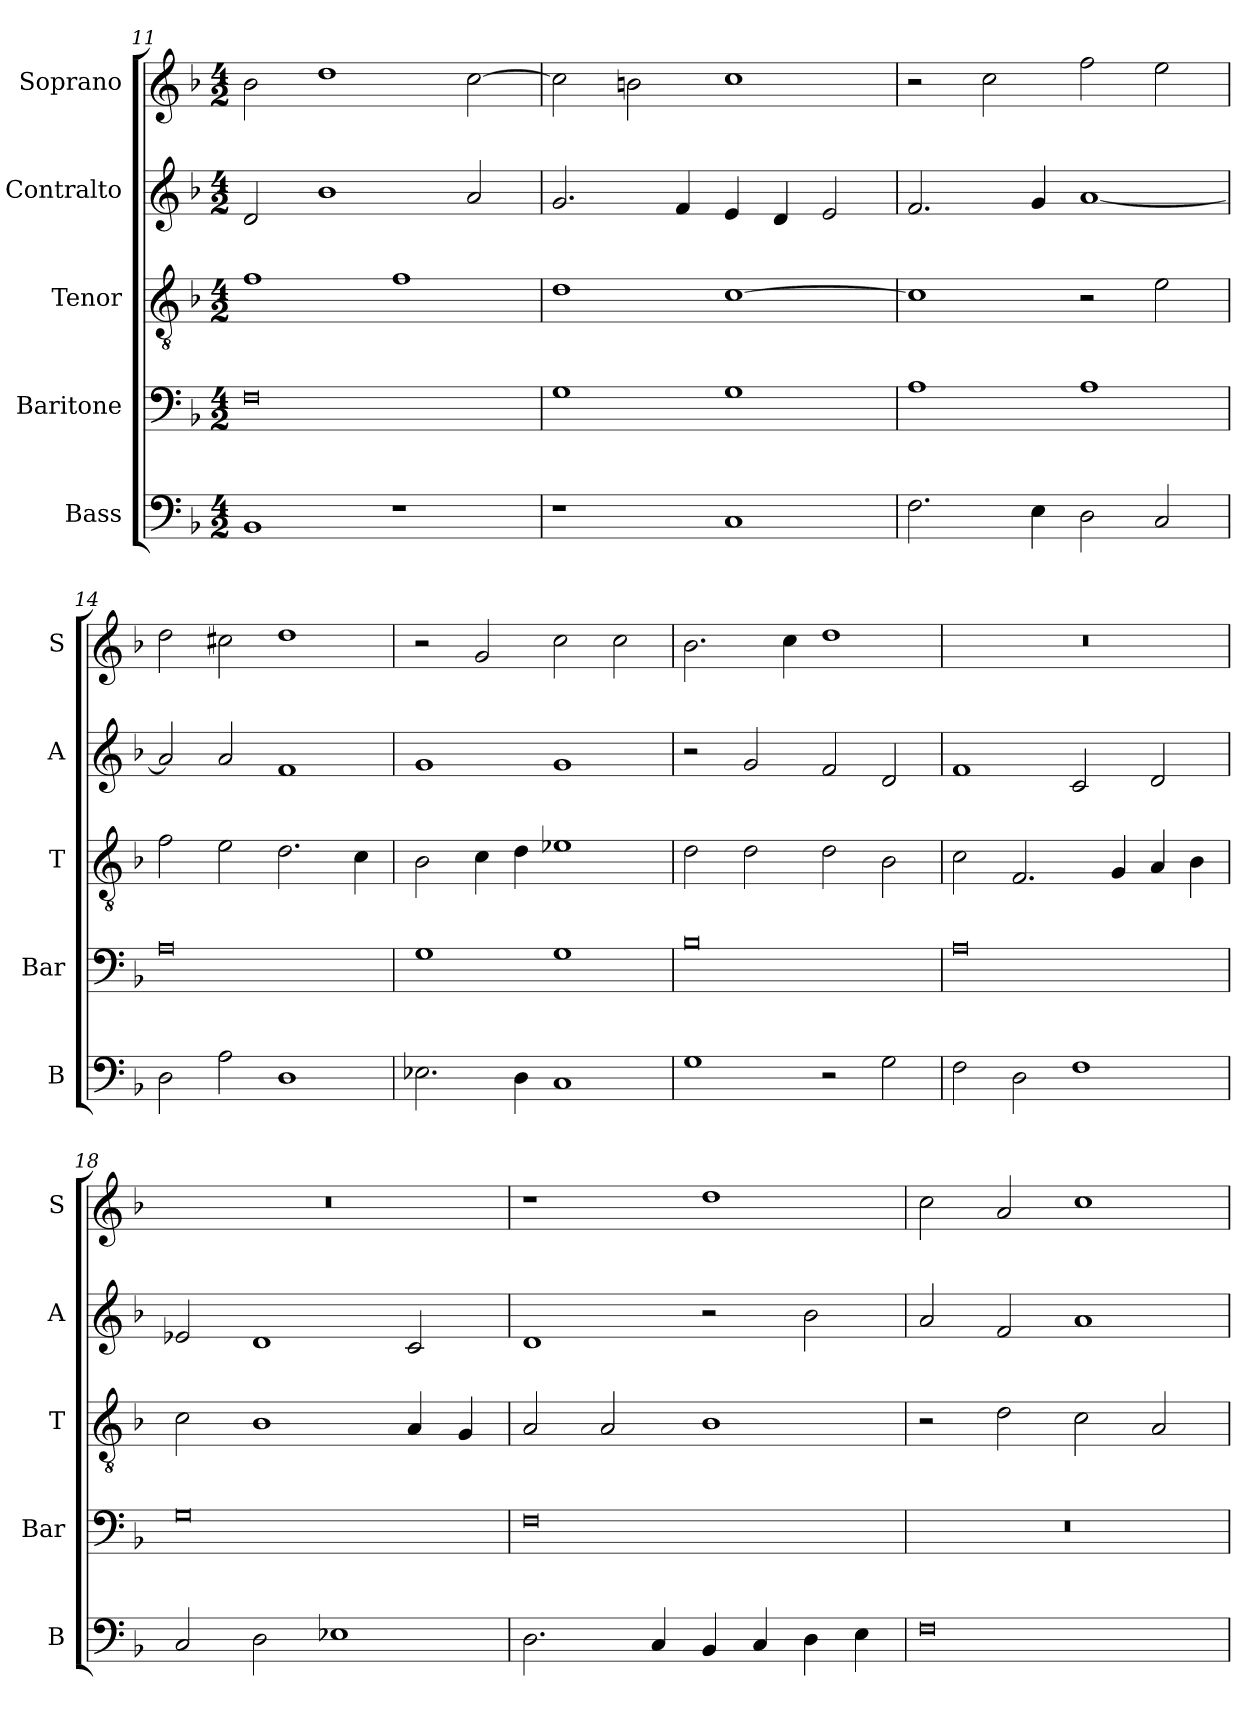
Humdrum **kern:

**kern	**kern	**kern	**kern	**kern
*part5	*part4	*part3	*part2	*part1
*staff5	*staff4	*staff3	*staff2	*staff1
*I"Bass	*I"Baritone	*I"Tenor	*I"Contralto	*I"Soprano
*I'B	*I'Bar	*I'T	*I'A	*I'S
*clefF4	*clefF4	*clefGv2	*clefG2	*clefG2
*k[b-]	*k[b-]	*k[b-]	*k[b-]	*k[b-]
*G:dor	*G:dor	*G:dor	*G:dor	*G:dor
*M4/2	*M4/2	*M4/2	*M4/2	*M4/2
=11	=11	=11	=11	=11
1BB-	0F	1f	2d	2b-
.	.	.	1b-	1dd
1r	.	1f	.	.
.	.	.	2a	[2cc
=12	=12	=12	=12	=12
1r	1G	1d	2.g	2cc]
.	.	.	.	2bn
.	.	.	4f	.
1C	1G	[1c	4e	1cc
.	.	.	4d	.
.	.	.	2e	.
=13	=13	=13	=13	=13
2.F	1A	1c]	2.f	2r
.	.	.	.	2cc
4E	.	.	4g	.
2D	1A	2r	[1a	2ff
2C	.	2e	.	2ee
=14	=14	=14	=14	=14
2D	0A	2f	2a]	2dd
2A	.	2e	2a	2cc#X
1D	.	2.d	1f	1dd
.	.	4c	.	.
=15	=15	=15	=15	=15
2.E-X	1G	2B-	1g	2r
.	.	4c	.	2g
4D	.	4d	.	.
1C	1G	1e-X	1g	2cc
.	.	.	.	2cc
=16	=16	=16	=16	=16
1G	0B-	2d	2r	2.b-
.	.	2d	2g	.
.	.	.	.	4cc
2r	.	2d	2f	1dd
2G	.	2B-	2d	.
=17	=17	=17	=17	=17
2F	0A	2c	1f	0r
2D	.	2.F	.	.
1F	.	.	2c	.
.	.	4G	.	.
.	.	4A	2d	.
.	.	4B-	.	.
=18	=18	=18	=18	=18
2C	0G	2c	2e-X	0r
2D	.	1B-	1d	.
1E-X	.	.	.	.
.	.	4A	2c	.
.	.	4G	.	.
=19	=19	=19	=19	=19
2.D	0F	2A	1d	1r
.	.	2A	.	.
4C	.	.	.	.
4BB-	.	1B-	2r	1dd
4C	.	.	.	.
4D	.	.	2b-	.
4E	.	.	.	.
=20	=20	=20	=20	=20
0F	0r	2r	2a	2cc
.	.	2d	2f	2a
.	.	2c	1a	1cc
.	.	2A	.	.
=	=	=	=	=
*-	*-	*-	*-	*-
